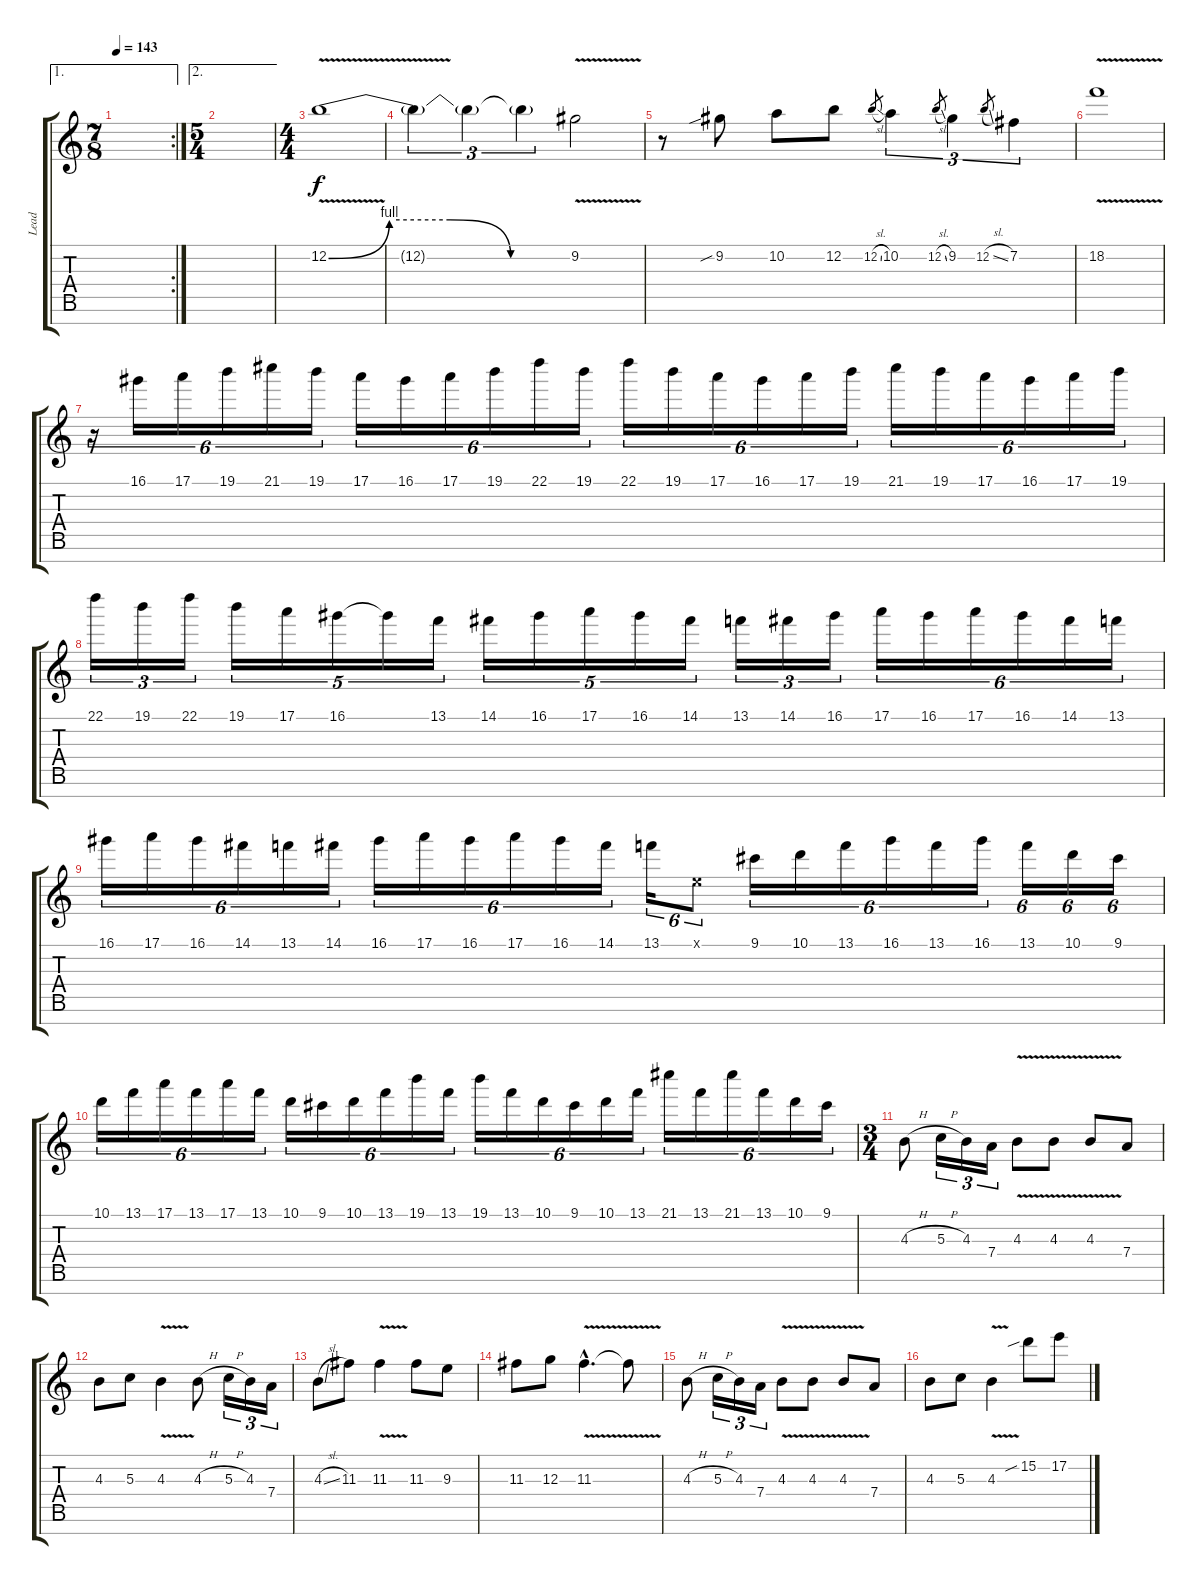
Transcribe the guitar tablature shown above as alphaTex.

\track ("Lead" "Lead") {instrument distortionguitar}
\staff {score tabs}
\tuning (E4 B3 G3 D3 A2 E2 B1) {hide}
\ae 1
\rc 2
\ts (7 8)
\tempo 143
\clef g2
\ks c
|
\ae 2
\ts (5 4)
|
\ts (4 4)
12.2{be (custom 0 0 15 4 30 4 45 0 60 0) v}.1 |
12.2{t}.4{tu (3 2)} 12.2{t}.4{tu (3 2)} 12.2{t}.4{tu (3 2)} 9.2{v}.2 |
r.8 9.2{sib}.8 10.2.8 12.2.8 12.2{sl}.8{gr} 10.2.4{tu (3 2)} 12.2{sl}.8{gr} 9.2.4{tu (3 2)} 12.2{sl}.8{gr} 7.2.4{tu (3 2)} |
18.2{v}.1 |
r.16{tu (6 4)} 16.1.16{tu (6 4)} 17.1.16{tu (6 4)} 19.1.16{tu (6 4)} 21.1.16{tu (6 4)} 19.1.16{tu (6 4)} 17.1.16{tu (6 4)} 16.1.16{tu (6 4)} 17.1.16{tu (6 4)} 19.1.16{tu (6 4)} 22.1.16{tu (6 4)} 19.1.16{tu (6 4)} 22.1.16{tu (6 4)} 19.1.16{tu (6 4)} 17.1.16{tu (6 4)} 16.1.16{tu (6 4)} 17.1.16{tu (6 4)} 19.1.16{tu (6 4)} 21.1.16{tu (6 4)} 19.1.16{tu (6 4)} 17.1.16{tu (6 4)} 16.1.16{tu (6 4)} 17.1.16{tu (6 4)} 19.1.16{tu (6 4)} |
22.1.16{tu (3 2)} 19.1.16{tu (3 2)} 22.1.16{tu (3 2)} 19.1.16{tu (5 4)} 17.1.16{tu (5 4)} 16.1.16{tu (5 4)} 16.1{t}.16{tu (5 4)} 13.1.16{tu (5 4)} 14.1.16{tu (5 4)} 16.1.16{tu (5 4)} 17.1.16{tu (5 4)} 16.1.16{tu (5 4)} 14.1.16{tu (5 4)} 13.1.16{tu (3 2)} 14.1.16{tu (3 2)} 16.1.16{tu (3 2)} 17.1.16{tu (6 4)} 16.1.16{tu (6 4)} 17.1.16{tu (6 4)} 16.1.16{tu (6 4)} 14.1.16{tu (6 4)} 13.1.16{tu (6 4)} |
16.1.16{tu (6 4)} 17.1.16{tu (6 4)} 16.1.16{tu (6 4)} 14.1.16{tu (6 4)} 13.1.16{tu (6 4)} 14.1.16{tu (6 4)} 16.1.16{tu (6 4)} 17.1.16{tu (6 4)} 16.1.16{tu (6 4)} 17.1.16{tu (6 4)} 16.1.16{tu (6 4)} 14.1.16{tu (6 4)} 13.1.16{tu (6 4)} 0.1{x}.8{tu (6 4)} 9.1.16{tu (6 4)} 10.1.16{tu (6 4)} 13.1.16{tu (6 4)} 16.1.16{tu (6 4)} 13.1.16{tu (6 4)} 16.1.16{tu (6 4)} 13.1.16{tu (6 4)} 10.1.16{tu (6 4)} 9.1.16{tu (6 4)} |
10.1.16{tu (6 4)} 13.1.16{tu (6 4)} 17.1.16{tu (6 4)} 13.1.16{tu (6 4)} 17.1.16{tu (6 4)} 13.1.16{tu (6 4)} 10.1.16{tu (6 4)} 9.1.16{tu (6 4)} 10.1.16{tu (6 4)} 13.1.16{tu (6 4)} 19.1.16{tu (6 4)} 13.1.16{tu (6 4)} 19.1.16{tu (6 4)} 13.1.16{tu (6 4)} 10.1.16{tu (6 4)} 9.1.16{tu (6 4)} 10.1.16{tu (6 4)} 13.1.16{tu (6 4)} 21.1.16{tu (6 4)} 13.1.16{tu (6 4)} 21.1.16{tu (6 4)} 13.1.16{tu (6 4)} 10.1.16{tu (6 4)} 9.1.16{tu (6 4)} |
\ts (3 4)
4.3{h}.8 5.3{h}.16{tu (3 2)} 4.3.16{tu (3 2)} 7.4.16{tu (3 2)} 4.3{v}.8 4.3{v}.8 4.3{v}.8 7.4.8 |
4.3.8 5.3.8 4.3{v}.4 4.3{h}.8 5.3{h}.16{tu (3 2)} 4.3.16{tu (3 2)} 7.4.16{tu (3 2)} |
4.3{sl}.8 11.3.8 11.3{v}.4 11.3.8 9.3.8 |
11.3.8 12.3.8 11.3{v hac}.4{d} 11.3{t}.8 |
4.3{h}.8 5.3{h}.16{tu (3 2)} 4.3.16{tu (3 2)} 7.4.16{tu (3 2)} 4.3{v}.8 4.3{v}.8 4.3{v}.8 7.4.8 |
4.3.8 5.3.8 4.3{v}.4 15.2{sib}.8 17.2.8
